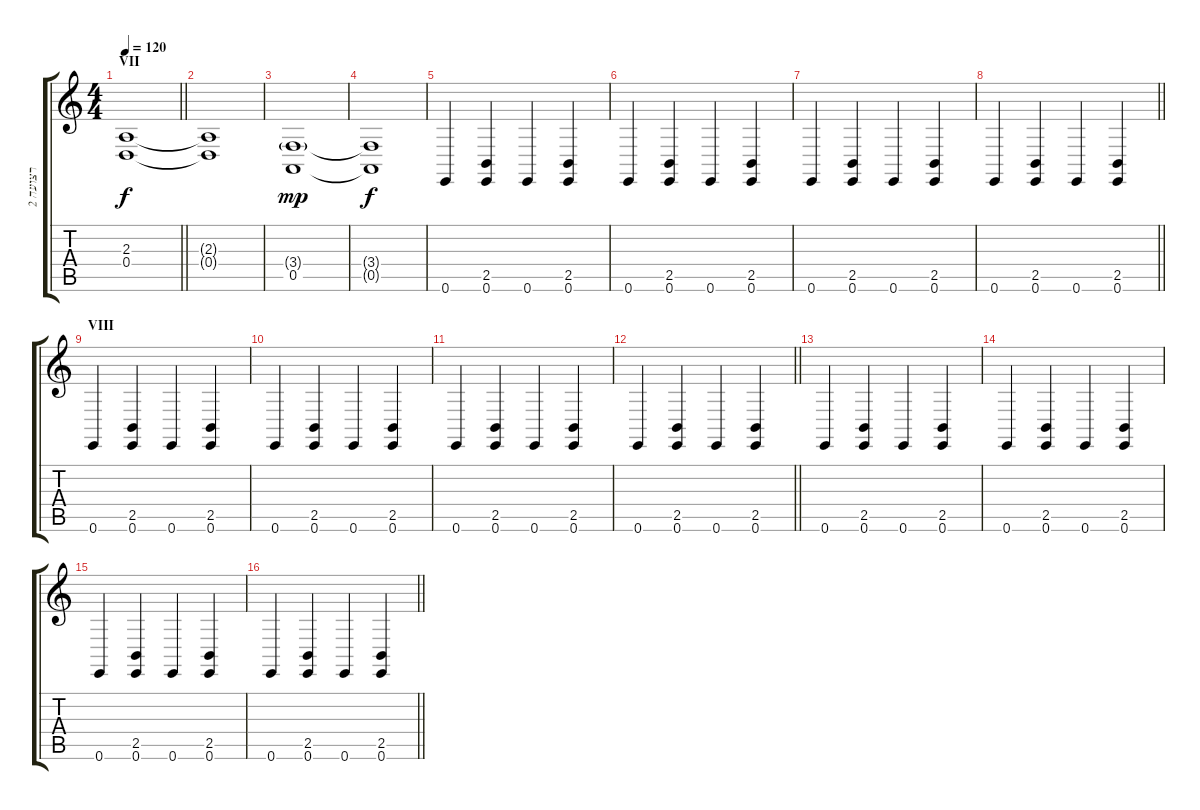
\track ("רצועה 2" "רצועה 2") {instrument drawbarorgan}
\staff {score tabs}
\tuning (E4 B3 G3 D3 A2 E2) {hide}
\ts (4 4)
\section ("" "VII")
\tempo 120
\clef g2
\barLineRight lightlight
\ks c
(2.3 0.4).1{dy f instrument drawbarorgan} |
(2.3{t} 0.4{t}).1 |
(3.4{g} 0.5).1{dy mp} |
(3.4{t} 0.5{t}).1{dy f} |
0.6.4{instrument honkytonkpiano} (2.5 0.6).4 0.6.4 (2.5 0.6).4 |
0.6.4{instrument honkytonkpiano} (2.5 0.6).4 0.6.4 (2.5 0.6).4 |
0.6.4 (2.5 0.6).4 0.6.4 (2.5 0.6).4 |
\barLineRight lightlight
0.6.4{instrument honkytonkpiano} (2.5 0.6).4 0.6.4 (2.5 0.6).4 |
\section ("" "VIII")
0.6.4 (2.5 0.6).4 0.6.4 (2.5 0.6).4 |
0.6.4{instrument honkytonkpiano} (2.5 0.6).4 0.6.4 (2.5 0.6).4 |
0.6.4 (2.5 0.6).4 0.6.4 (2.5 0.6).4 |
\barLineRight lightlight
0.6.4 (2.5 0.6).4 0.6.4 (2.5 0.6).4 |
0.6.4{instrument honkytonkpiano} (2.5 0.6).4 0.6.4 (2.5 0.6).4 |
0.6.4 (2.5 0.6).4 0.6.4 (2.5 0.6).4 |
0.6.4 (2.5 0.6).4 0.6.4 (2.5 0.6).4 |
\barLineRight lightlight
0.6.4 (2.5 0.6).4 0.6.4 (2.5 0.6).4
